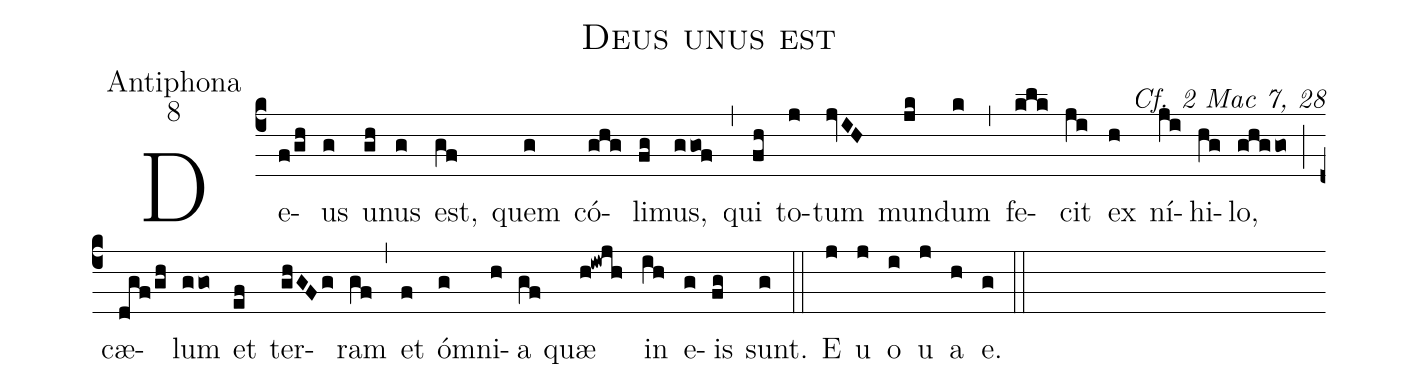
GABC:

name:Deus unus est;
office-part:Antiphona;
mode:8;
commentary:Cf. 2 Mac 7, 28;
%%
(c4)De(f/gh)us(g) u(gh)nus(g) est,(gf) quem(g) có(ghg)li(fg)mus,(ggof) (,) qui(fh) to(j)tum(jvIH) mun(jk)dum(k) (,) fe(klk)cit(ji) ex(h) ní(ji)hi(hg)lo,(ghggo) (;) cæ(dgf/gh)lum(ggo) et(ef) ter(ghGFg)ram(gf) (,) et(f) óm(g)ni(h)a(gf) quæ(h!iwjh) in(ih) e(g)is(fg) sunt.(g) (::) E(j) u(j) o(i) u(j) a(h) e.(g) (::)
